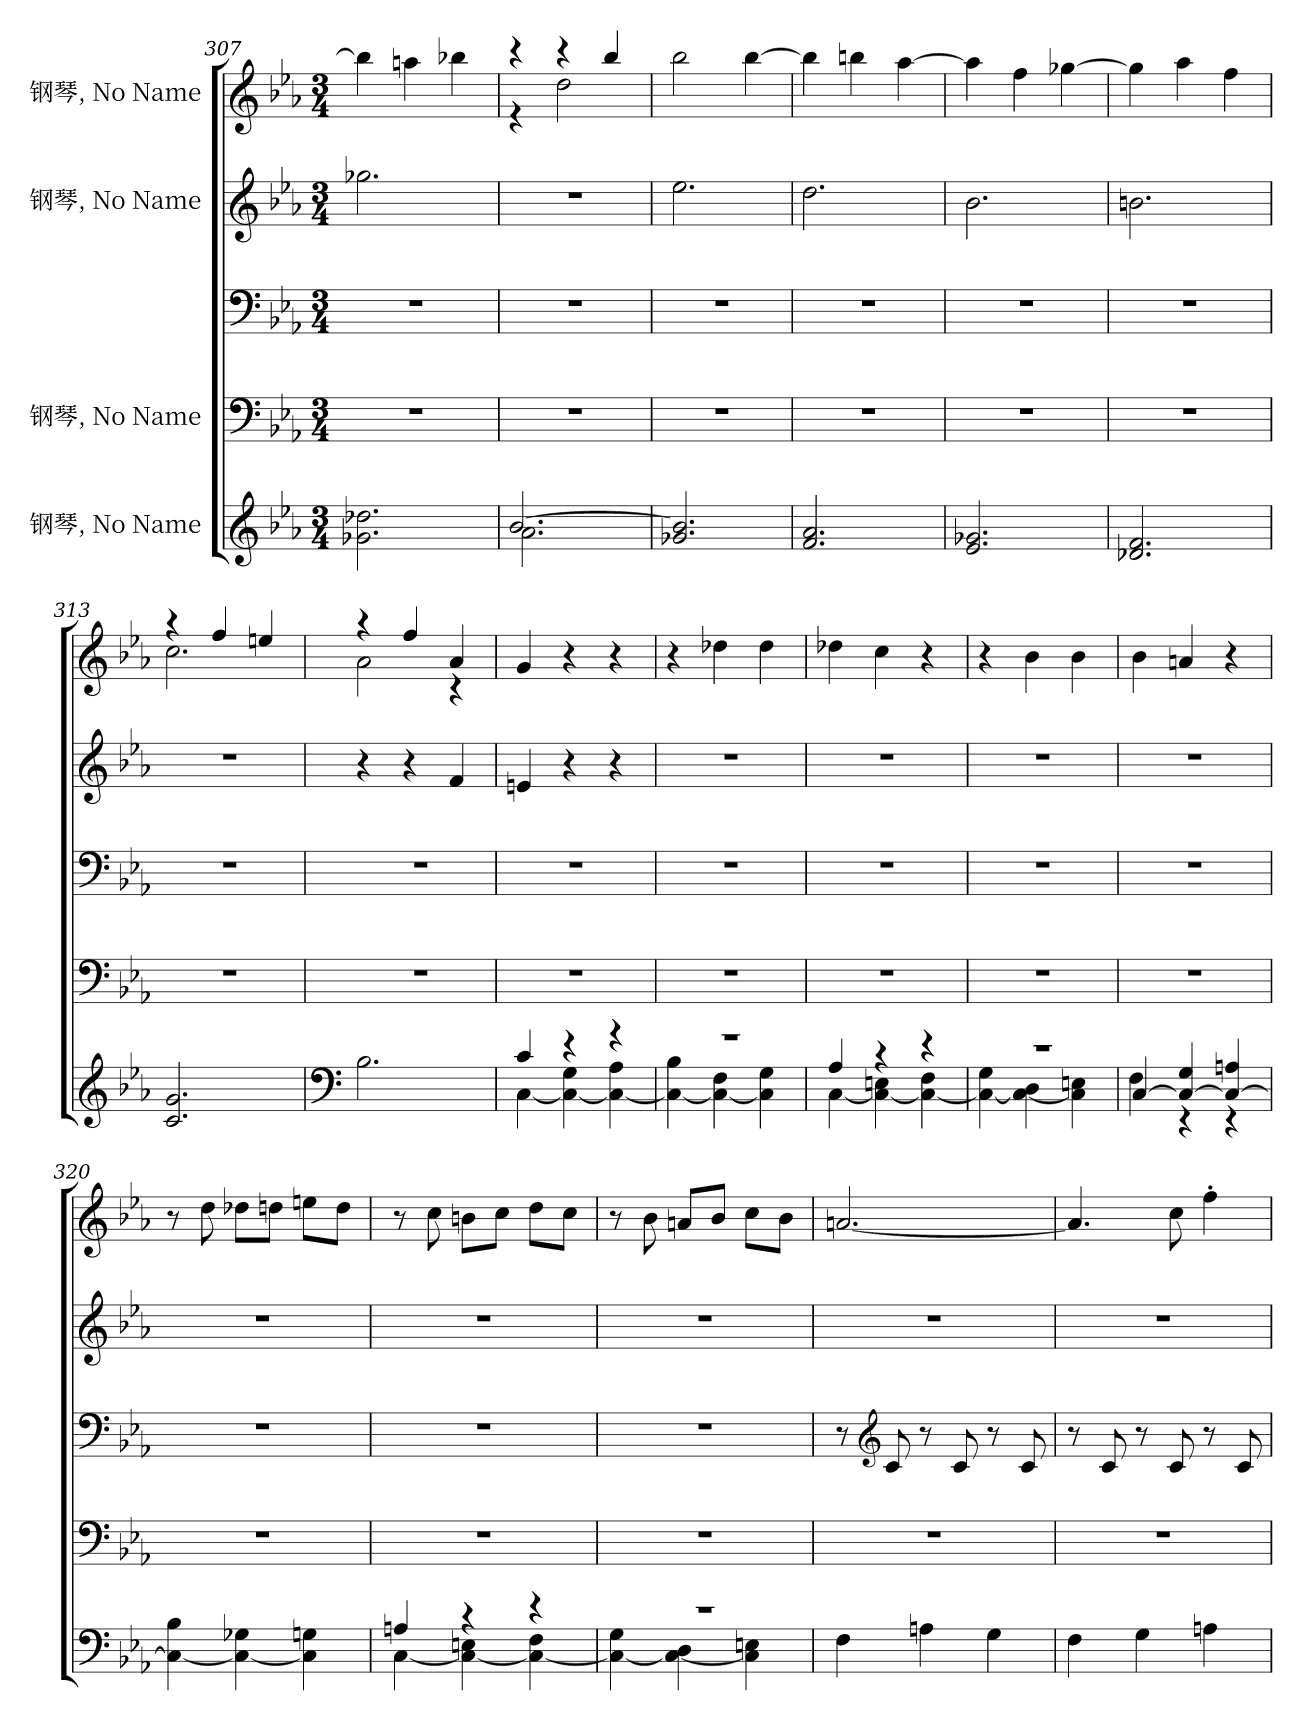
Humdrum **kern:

**kern	**kern	**kern	**kern	**kern
*part4	*part3	*part3	*part2	*part1
*staff5	*staff4	*staff3	*staff2	*staff1
*I"钢琴, No Name	*I"钢琴, No Name	*	*I"钢琴, No Name	*I"钢琴, No Name
*clefG2	*clefF4	*clefF4	*clefG2	*clefG2
*k[b-e-a-]	*k[b-e-a-]	*k[b-e-a-]	*k[b-e-a-]	*k[b-e-a-]
*M3/4	*M3/4	*M3/4	*M3/4	*M3/4
=307	=307	=307	=307	=307
2.g-X\ 2.dd-X\	2.r	2.r	2.gg-X\	4bb\]
.	.	.	.	4aan\
.	.	.	.	4bb-X\
=308	=308	=308	=308	=308
*^	*	*	*	*^
[2.b-/	2.a-\	2.r	2.r	2.r	4r	4r
.	.	.	.	.	4r	2dd\
.	.	.	.	.	4bb-/	.
*v	*v	*	*	*	*v	*v
=309	=309	=309	=309	=309
2.g-X/ 2.b-/]	2.r	2.r	2.ee-\	2bb-\
.	.	.	.	[4bb-\
!!LO:LB:g=z
=310	=310	=310	=310	=310
2.f/ 2.a-/	2.r	2.r	2.dd\	4bb-\]
.	.	.	.	4bbn\
.	.	.	.	[4aa-\
=311	=311	=311	=311	=311
2.e-/ 2.g-X/	2.r	2.r	2.b-\	4aa-\]
.	.	.	.	4ff\
.	.	.	.	[4gg-X\
=312	=312	=312	=312	=312
2.d-X/ 2.f/	2.r	2.r	2.bn\	4gg-\]
.	.	.	.	4aa-\
.	.	.	.	4ff\
=313	=313	=313	=313	=313
*	*	*	*	*^
2.c/ 2.g/	2.r	2.r	2.r	4r	2.cc\
.	.	.	.	4ff/	.
.	.	.	.	4een/	.
=314	=314	=314	=314	=314	=314
*clefF4	*	*	*	*	*
2.B-\	2.r	2.r	4r	4r	2a-\
.	.	.	4r	4ff/	.
.	.	.	4f/	4a-/	4r
*	*	*	*	*v	*v
=315	=315	=315	=315	=315
*^	*	*	*	*
4c/	[4C\	2.r	2.r	4en/	4g/
4r	4C\_ 4G\	.	.	4r	4r
4r	4C\_ 4A-\	.	.	4r	4r
=316	=316	=316	=316	=316	=316
2.r	4C\_ 4B-\	2.r	2.r	2.r	4r
.	4C\_ 4F\	.	.	.	4dd-X\
.	4C\] 4G\	.	.	.	4dd-\
!!LO:PB:g=z
=317	=317	=317	=317	=317	=317
4A-/	[4C\	2.r	2.r	2.r	4dd-X\
4r	4C\_ 4En\	.	.	.	4cc\
4r	4C\_ 4F\	.	.	.	4r
=318	=318	=318	=318	=318	=318
2.r	4C\_ 4G\	2.r	2.r	2.r	4r
.	4C\_ 4D\	.	.	.	4b-\
.	4C\] 4En\	.	.	.	4b-\
=319	=319	=319	=319	=319	=319
[4C/	4F\	2.r	2.r	2.r	4b-\
4C/_ 4G/	4r	.	.	.	4an/
4C/_ 4An/	4r	.	.	.	4r
*v	*v	*	*	*	*
=320	=320	=320	=320	=320
4C\_ 4B-\	2.r	2.r	2.r	8r
.	.	.	.	8dd\
4C\_ 4G-X\	.	.	.	8dd-X\L
.	.	.	.	8ddn\J
4C\] 4Gn\	.	.	.	8een\L
.	.	.	.	8dd\J
=321	=321	=321	=321	=321
*^	*	*	*	*
4An/	[4C\	2.r	2.r	2.r	8r
.	.	.	.	.	8cc\
4r	4C\_ 4En\	.	.	.	8bn\L
.	.	.	.	.	8cc\J
4r	4C\_ 4F\	.	.	.	8dd\L
.	.	.	.	.	8cc\J
!!LO:LB:g=z
=322	=322	=322	=322	=322	=322
2.r	4C\_ 4G\	2.r	2.r	2.r	8r
.	.	.	.	.	8b-\
.	4C\_ 4D\	.	.	.	8an/L
.	.	.	.	.	8b-/J
.	4C\] 4En\	.	.	.	8cc\L
*	*	*	*	*	*MM230
.	.	.	.	.	8b-\J
*v	*v	*	*	*	*
=323	=323	=323	=323	=323
*	*	*	*	*MM233
4F\	2.r	8r	2.r	[2.an/
*	*	*clefG2	*	*
.	.	8c/	.	.
4An\	.	8r	.	.
.	.	8c/	.	.
4G\	.	8r	.	.
.	.	8c/	.	.
=324	=324	=324	=324	=324
4F\	2.r	8r	2.r	4.a/]
.	.	8c/	.	.
4G\	.	8r	.	.
.	.	8c/	.	8cc\
4An\	.	8r	.	4ff'\
.	.	8c/	.	.
=	=	=	=	=
*-	*-	*-	*-	*-
